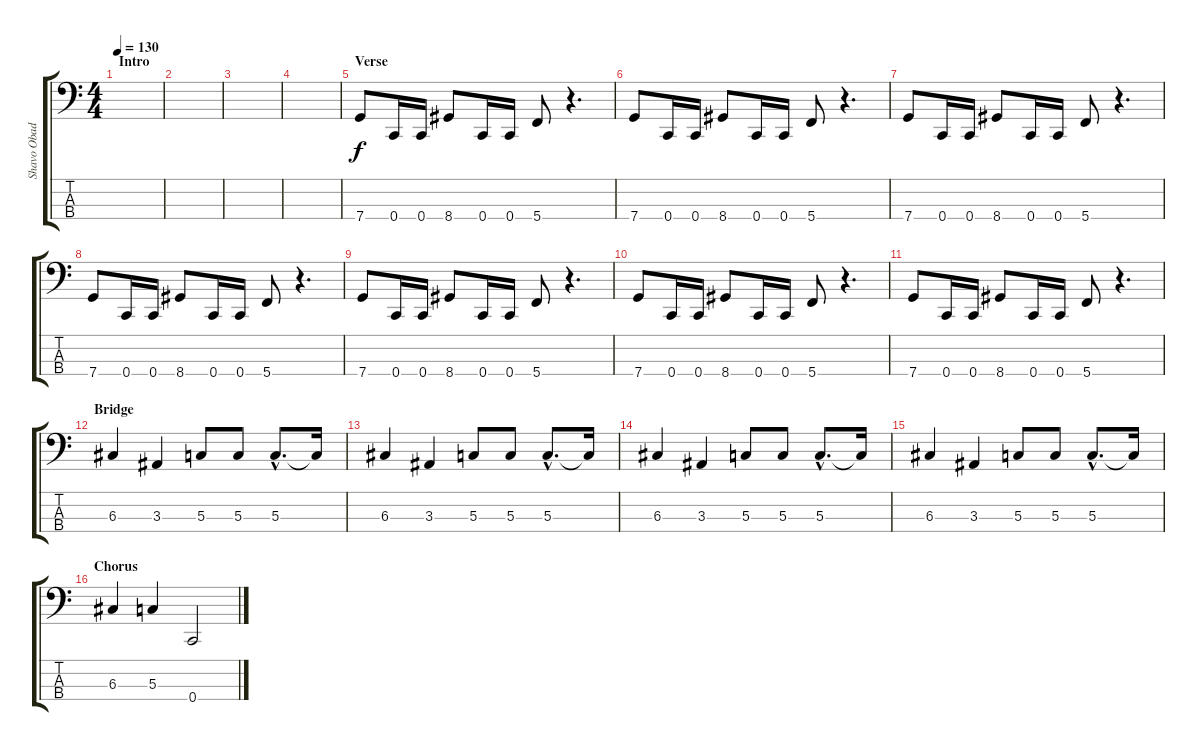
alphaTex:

\track ("Shavo Obadijan" "Shavo Obad") {instrument electricbasspick}
\staff {score tabs}
\tuning (F2 C2 G1 C1) {hide}
\ts (4 4)
\section ("" "Intro")
\tempo 130
\clef f4
\ks c
|
|
|
|
\section ("" "Verse")
7.4.8 0.4.16 0.4.16 8.4.8 0.4.16 0.4.16 5.4.8 r.4{d} |
7.4.8 0.4.16 0.4.16 8.4.8 0.4.16 0.4.16 5.4.8 r.4{d} |
7.4.8 0.4.16 0.4.16 8.4.8 0.4.16 0.4.16 5.4.8 r.4{d} |
7.4.8 0.4.16 0.4.16 8.4.8 0.4.16 0.4.16 5.4.8 r.4{d} |
7.4.8 0.4.16 0.4.16 8.4.8 0.4.16 0.4.16 5.4.8 r.4{d} |
7.4.8 0.4.16 0.4.16 8.4.8 0.4.16 0.4.16 5.4.8 r.4{d} |
7.4.8 0.4.16 0.4.16 8.4.8 0.4.16 0.4.16 5.4.8 r.4{d} |
\section ("" "Bridge")
6.3.4 3.3.4 5.3.8 5.3.8 5.3{hac}.8{d} 5.3{t}.16 |
6.3.4 3.3.4 5.3.8 5.3.8 5.3{hac}.8{d} 5.3{t}.16 |
6.3.4 3.3.4 5.3.8 5.3.8 5.3{hac}.8{d} 5.3{t}.16 |
6.3.4 3.3.4 5.3.8 5.3.8 5.3{hac}.8{d} 5.3{t}.16 |
\section ("" "Chorus")
6.3.4 5.3.4 0.4.2
